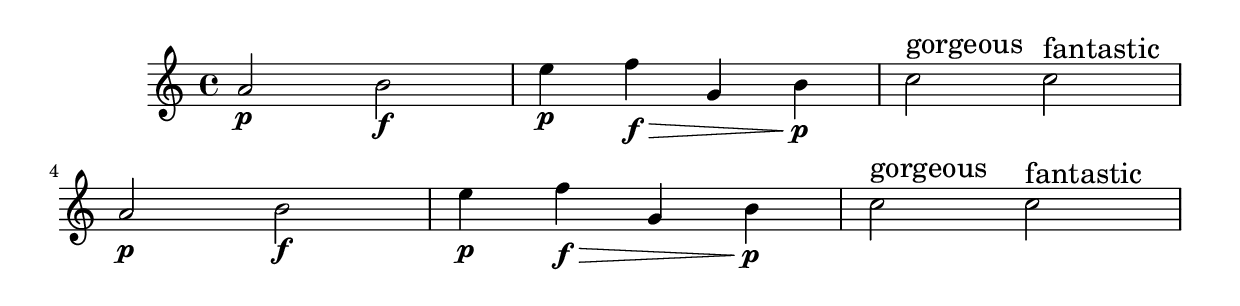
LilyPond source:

%% DO NOT EDIT this file manually; it is automatically
%% generated from LSR http://lsr.dsi.unimi.it
%% Make any changes in LSR itself, or in Documentation/snippets/new/ ,
%% and then run scripts/auxiliar/makelsr.py
%%
%% This file is in the public domain.
\version "2.12.2"

\header {
  lsrtags = "tweaks-and-overrides, spacing"

%% Translation of GIT committish: 91eeed36c877fe625d957437d22081721c8c6345
  texidoces = "
Mediante el establecimiento de la propiedad @code{'Y-extent} a un valor
adecuado, todos los objetos @code{DynamicLineSpanner} (reguladores e
indicaciones dinámicas textuales) se pueden alinear con un punto de
referencia común, independientemente de sus dimensiones.  De esta
manera, todos los elementos estarán alineados verticalmente,
produciendo así un resultado más satisfactorio.

Se usa una idea similar para alinear las inscripciones de texto a lo
largo de su línea de base.

"
  doctitlees = "Indicaciones dinámicas y textuales alineadas verticalmente"


%% Translation of GIT committish: 0a868be38a775ecb1ef935b079000cebbc64de40
texidocde = "
Indem man die @code{'Y-extent}-Eigenschaft auf einen passenden Wert setzt,
können alle @code{DynamicLineSpanner}-Objekte (Crescendo-Klammern und
Dynamik-Texte)  (hairpins and dynamic texts) unabhängig von ihrer
wirklichen Ausdehnung an einem gemeinsamen Referenzpunkt ausgerichtet werden.
Auf diese Weise ist jedes Element vertikal ausgerichtet und der Notensatz
sieht ansprechender aus.

Die gleiche Idee wird benutzt, um Textbeschriftungen an ihrer
Grundlinie auszurichten.

"
  doctitlede = "Vertikale Ausrichtung von Dynamik und Textbeschriftung beeinflussen"

%% Translation of GIT committish: 217cd2b9de6e783f2a5c8a42be9c70a82195ad20
  texidocfr = "
Vous pourrez, en jouant sur la propriété @code{'Y-extent}, aligner les
différents objets @code{DynamicLineSpanner} (souflets ou textuels)
quelle que soit leur étendue, par rapport à un même point de référence.
Tous les éléments seront alors centrés sur une même ligne, ce qui sera
visuellement plus agréable.

C'est le même principe qui sert à aligner les indications textuelles sur
une ligne de référence.

"
  doctitlefr = "Alignement vertical des nuances indications textuelles"


  texidoc = "
By setting the @code{'Y-extent} property to a suitable value, all
@code{DynamicLineSpanner} objects (hairpins and dynamic texts) can be
aligned to a common reference point, regardless of their actual extent.
This way, every element will be vertically aligned, thus producing a
more pleasing output.

The same idea is used to align the text scripts along their baseline.

"
  doctitle = "Vertically aligned dynamics and textscripts"
} % begin verbatim

music = \relative c' {
  a'2\p b\f
  e4\p f\f\> g, b\p
  c2^\markup { \huge gorgeous } c^\markup { \huge fantastic }
}

{
  \music
  \break
  \override DynamicLineSpanner #'staff-padding = #2.0
  \override DynamicLineSpanner #'Y-extent = #'(-1.5 . 1.5)
  \override TextScript #'Y-extent = #'(-1.5 . 1.5)
  \music
}


